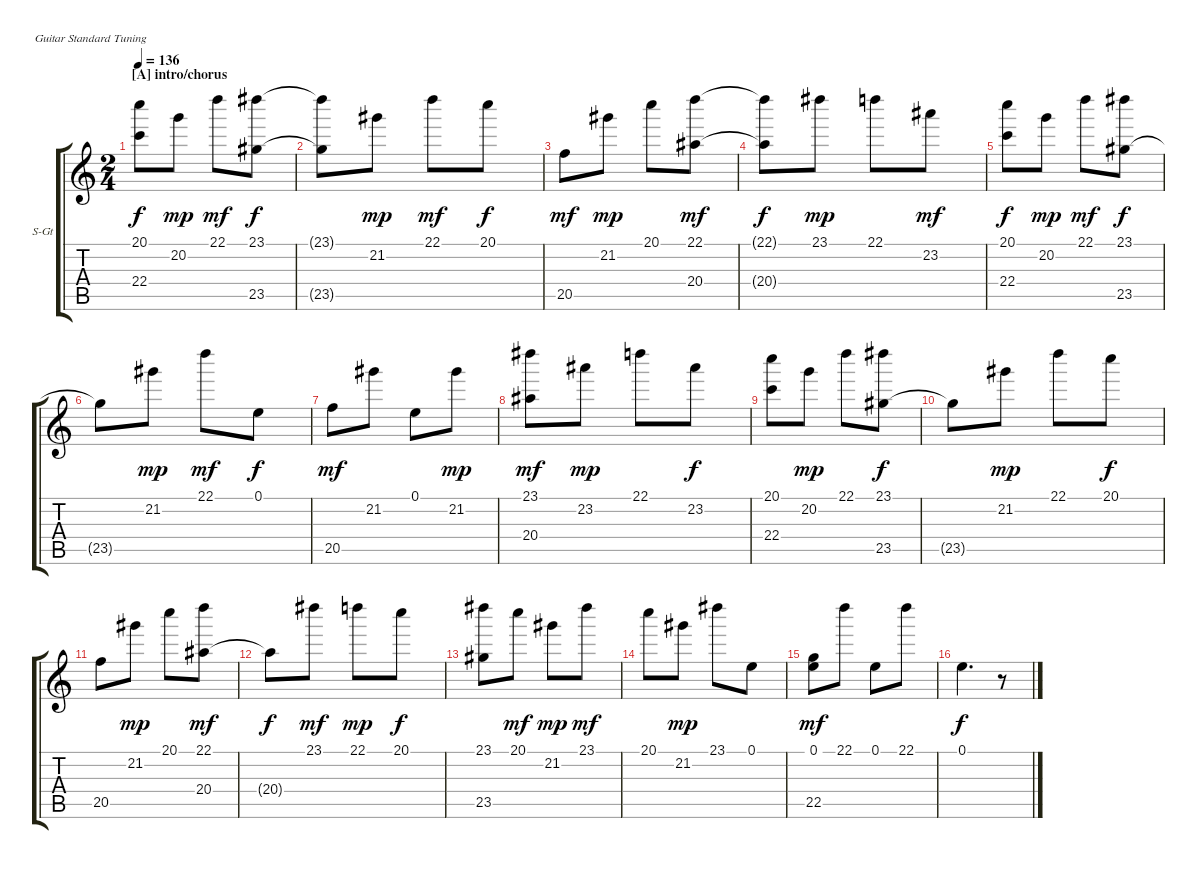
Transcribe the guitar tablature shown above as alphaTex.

\bracketExtendMode groupsimilarinstruments
\firstSystemTrackNameOrientation horizontal
\otherSystemsTrackNameOrientation horizontal
\track ("celesta" "S-Gt") {solo instrument celesta}
\staff {score tabs}
\tuning (E4 B3 G3 D3 A2 E2)
\displaytranspose 12
\ts (2 4)
\section ("A" "intro/chorus")
\tempo 136
\clef g2
\ks c
(20.1 22.4).8{dy f} 20.2.8{dy mp} 22.1.8{dy mf} (23.1 23.5).8{dy f} |
(23.1{t} 23.5{t}).8 21.2.8{dy mp} 22.1.8{dy mf} 20.1.8{dy f} |
20.5.8{dy mf} 21.2.8{dy mp} 20.1.8 (22.1 20.4).8{dy mf} |
(22.1{t} 20.4{t}).8{dy f} 23.1.8{dy mp} 22.1.8 23.2.8{dy mf} |
(20.1 22.4).8{dy f} 20.2.8{dy mp} 22.1.8{dy mf} (23.1 23.5).8{dy f} |
23.5{t}.8 21.2.8{dy mp} 22.1.8{dy mf} 0.1.8{dy f} |
20.5.8{dy mf} 21.2.8 0.1.8 21.2.8{dy mp} |
(23.1 20.4).8{dy mf} 23.2.8{dy mp} 22.1.8 23.2.8{dy f} |
(20.1 22.4).8 20.2.8{dy mp} 22.1.8 (23.1 23.5).8{dy f} |
23.5{t}.8 21.2.8{dy mp} 22.1.8 20.1.8{dy f} |
20.5.8 21.2.8{dy mp} 20.1.8 (22.1 20.4).8{dy mf} |
20.4{t}.8{dy f} 23.1.8{dy mf} 22.1.8{dy mp} 20.1.8{dy f} |
(23.1 23.5).8 20.1.8{dy mf} 21.2.8{dy mp} 23.1.8{dy mf} |
20.1.8 21.2.8{dy mp} 23.1.8 0.1.8 |
(0.1 22.5).8{dy mf} 22.1.8 0.1.8 22.1.8 |
0.1.4{d dy f} r.8
